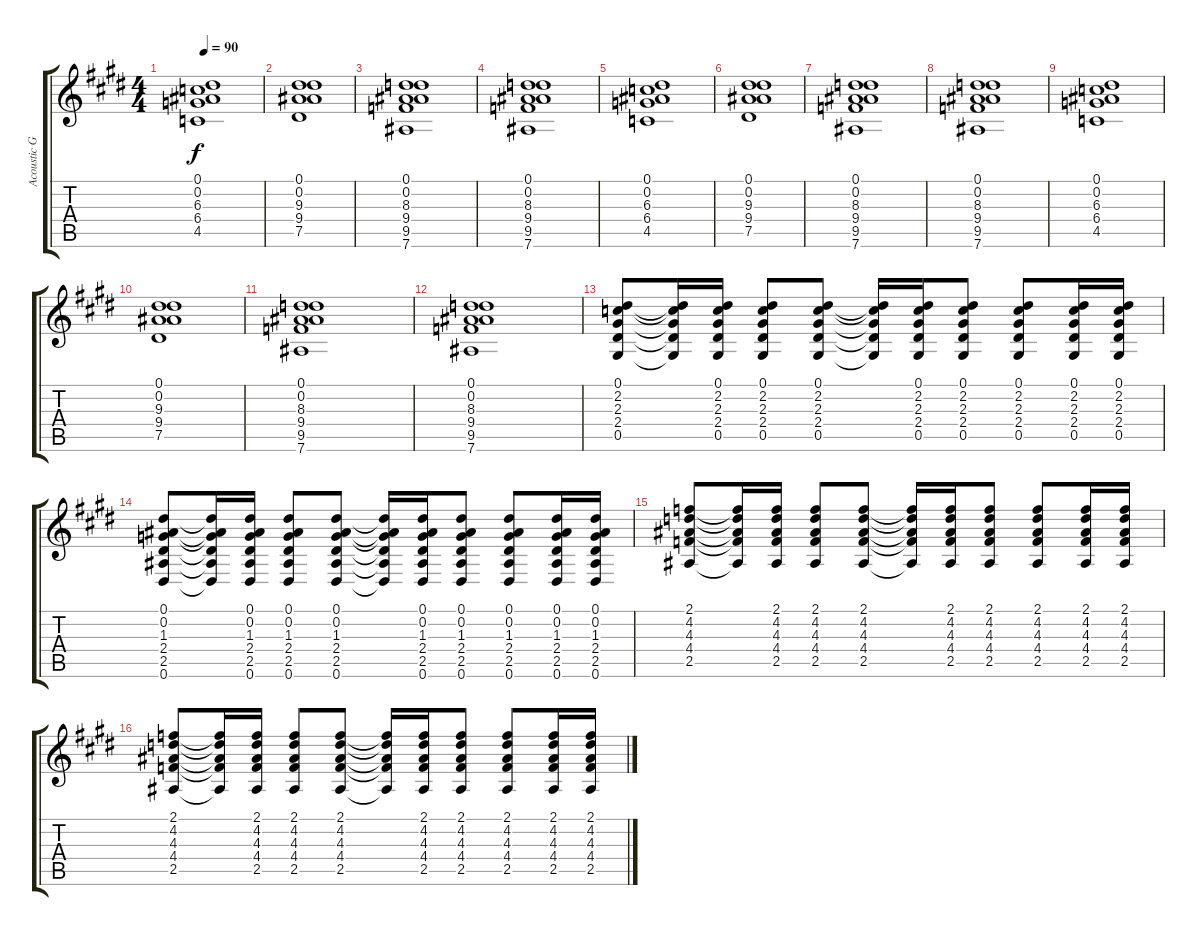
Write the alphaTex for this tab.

\track ("Acoustic Guitar 2 (R. Peake)" "Acoustic G") {instrument acousticguitarsteel}
\staff {score tabs}
\tuning (Eb4 Bb3 Gb3 Db3 Ab2 Eb2) {hide}
\ts (4 4)
\tempo 90
\clef g2
\ks e
(0.1 0.2 6.3 6.4 4.5).1{dy f instrument acousticguitarsteel} |
(0.1 0.2 9.3 9.4 7.5).1 |
(0.1 0.2 8.3 9.4 9.5 7.6).1 |
(0.1 0.2 8.3 9.4 9.5 7.6).1 |
(0.1 0.2 6.3 6.4 4.5).1 |
(0.1 0.2 9.3 9.4 7.5).1 |
(0.1 0.2 8.3 9.4 9.5 7.6).1 |
(0.1 0.2 8.3 9.4 9.5 7.6).1 |
(0.1 0.2 6.3 6.4 4.5).1 |
(0.1 0.2 9.3 9.4 7.5).1 |
(0.1 0.2 8.3 9.4 9.5 7.6).1 |
(0.1 0.2 8.3 9.4 9.5 7.6).1 |
(0.1 2.2 2.3 2.4 0.5).8 (0.1{t} 2.2{t} 2.3{t} 2.4{t} 0.5{t}).16 (0.1 2.2 2.3 2.4 0.5).16 (0.1 2.2 2.3 2.4 0.5).8 (0.1 2.2 2.3 2.4 0.5).8 (0.1{t} 2.2{t} 2.3{t} 2.4{t} 0.5{t}).16 (0.1 2.2 2.3 2.4 0.5).16 (0.1 2.2 2.3 2.4 0.5).8 (0.1 2.2 2.3 2.4 0.5).8 (0.1 2.2 2.3 2.4 0.5).16 (0.1 2.2 2.3 2.4 0.5).16 |
(0.1 0.2 1.3 2.4 2.5 0.6).8 (0.1{t} 0.2{t} 1.3{t} 2.4{t} 2.5{t} 0.6{t}).16 (0.1 0.2 1.3 2.4 2.5 0.6).16 (0.1 0.2 1.3 2.4 2.5 0.6).8 (0.1 0.2 1.3 2.4 2.5 0.6).8 (0.1{t} 0.2{t} 1.3{t} 2.4{t} 2.5{t} 0.6{t}).16 (0.1 0.2 1.3 2.4 2.5 0.6).16 (0.1 0.2 1.3 2.4 2.5 0.6).8 (0.1 0.2 1.3 2.4 2.5 0.6).8 (0.1 0.2 1.3 2.4 2.5 0.6).16 (0.1 0.2 1.3 2.4 2.5 0.6).16 |
(2.1 4.2 4.3 4.4 2.5).8 (2.1{t} 4.2{t} 4.3{t} 4.4{t} 2.5{t}).16 (2.1 4.2 4.3 4.4 2.5).16 (2.1 4.2 4.3 4.4 2.5).8 (2.1 4.2 4.3 4.4 2.5).8 (2.1{t} 4.2{t} 4.3{t} 4.4{t} 2.5{t}).16 (2.1 4.2 4.3 4.4 2.5).16 (2.1 4.2 4.3 4.4 2.5).8 (2.1 4.2 4.3 4.4 2.5).8 (2.1 4.2 4.3 4.4 2.5).16 (2.1 4.2 4.3 4.4 2.5).16 |
(2.1 4.2 4.3 4.4 2.5).8 (2.1{t} 4.2{t} 4.3{t} 4.4{t} 2.5{t}).16 (2.1 4.2 4.3 4.4 2.5).16 (2.1 4.2 4.3 4.4 2.5).8 (2.1 4.2 4.3 4.4 2.5).8 (2.1{t} 4.2{t} 4.3{t} 4.4{t} 2.5{t}).16 (2.1 4.2 4.3 4.4 2.5).16 (2.1 4.2 4.3 4.4 2.5).8 (2.1 4.2 4.3 4.4 2.5).8 (2.1 4.2 4.3 4.4 2.5).16 (2.1 4.2 4.3 4.4 2.5).16
